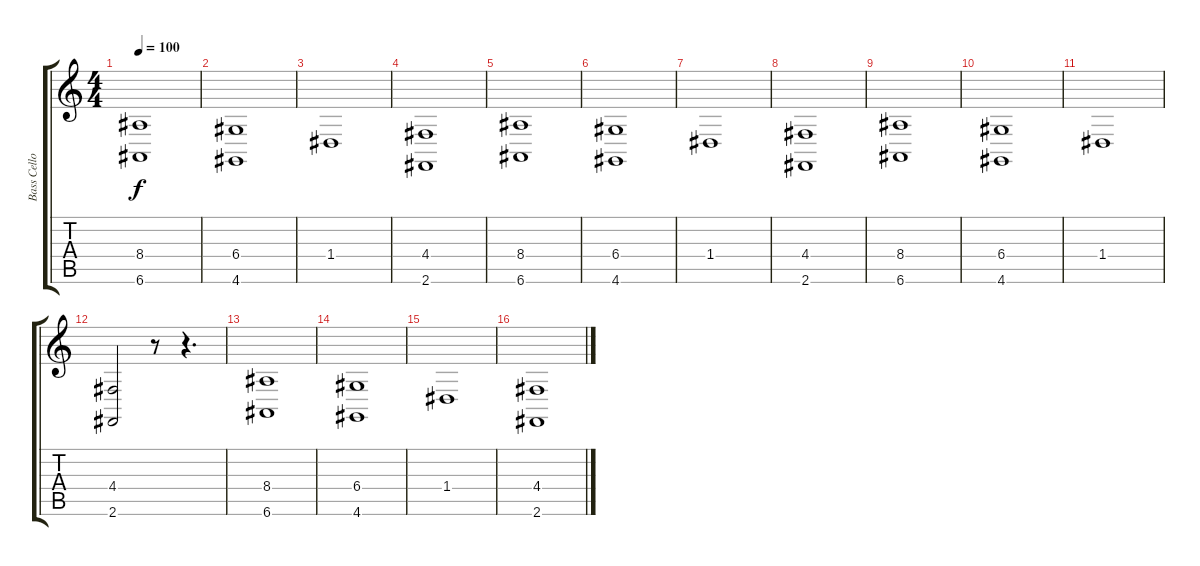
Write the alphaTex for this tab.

\track ("Bass Cello" "Bass Cello") {instrument cello}
\staff {score tabs}
\tuning (E4 B3 G3 D3 A2 E2) {hide}
\ts (4 4)
\tempo 100
\clef g2
\ks c
(8.4 6.6).1{dy f} |
(6.4 4.6).1 |
1.4.1 |
(4.4 2.6).1 |
(8.4 6.6).1 |
(6.4 4.6).1 |
1.4.1 |
(4.4 2.6).1 |
(8.4 6.6).1 |
(6.4 4.6).1 |
1.4.1 |
(4.4 2.6).2 r.8 r.4{d} |
(8.4 6.6).1 |
(6.4 4.6).1 |
1.4.1 |
(4.4 2.6).1
